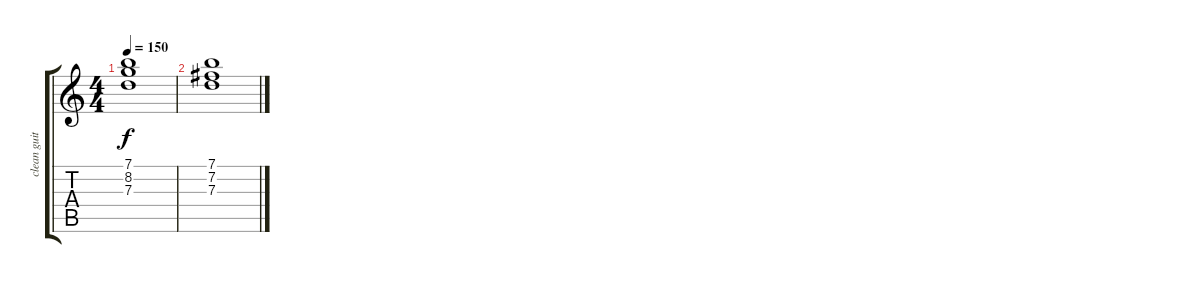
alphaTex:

\track ("clean guitar" "clean guit") {instrument acousticguitarsteel}
\staff {score tabs}
\tuning (E4 B3 G3 D3 A2 E2) {hide}
\ts (4 4)
\tempo 150
\clef g2
\ks c
(7.1 8.2 7.3).1{dy f} |
(7.1 7.2 7.3).1
